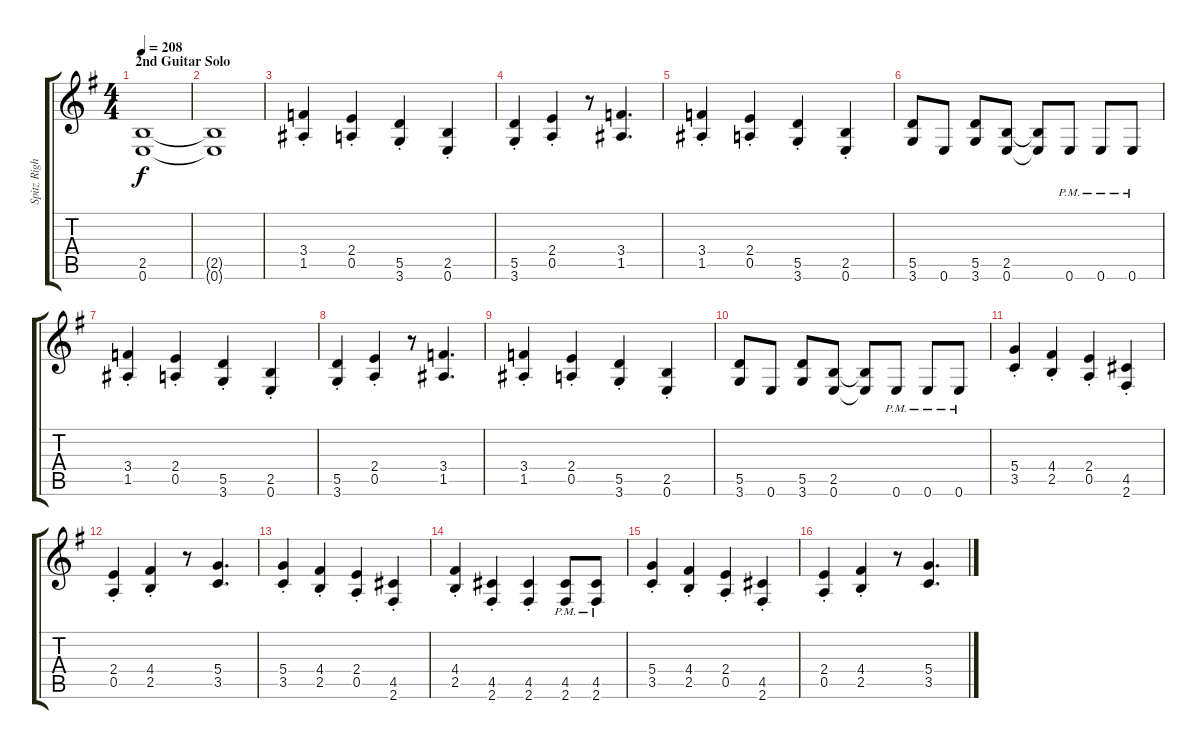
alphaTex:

\track ("Spitz Right Rhy" "Spitz Righ") {instrument distortionguitar}
\staff {score tabs}
\tuning (E4 B3 G3 D3 A2 E2) {hide}
\ts (4 4)
\section ("" "2nd Guitar Solo")
\tempo 208
\clef g2
\ks g
(2.5 0.6).1{dy f} |
(2.5{t} 0.6{t}).1 |
(3.4{st} 1.5{st}).4 (2.4{st} 0.5{st}).4 (5.5{st} 3.6{st}).4 (2.5{st} 0.6{st}).4 |
(5.5{st} 3.6{st}).4 (2.4{st} 0.5{st}).4 r.8 (3.4 1.5).4{d} |
(3.4{st} 1.5{st}).4 (2.4{st} 0.5{st}).4 (5.5{st} 3.6{st}).4 (2.5{st} 0.6{st}).4 |
(5.5 3.6).8 0.6.8 (5.5 3.6).8 (2.5 0.6).8 (2.5{t} 0.6{t}).8 0.6{pm}.8 0.6{pm}.8 0.6{pm}.8 |
(3.4{st} 1.5{st}).4 (2.4{st} 0.5{st}).4 (5.5{st} 3.6{st}).4 (2.5{st} 0.6{st}).4 |
(5.5{st} 3.6{st}).4 (2.4{st} 0.5{st}).4 r.8 (3.4 1.5).4{d} |
(3.4{st} 1.5{st}).4 (2.4{st} 0.5{st}).4 (5.5{st} 3.6{st}).4 (2.5{st} 0.6{st}).4 |
(5.5 3.6).8 0.6.8 (5.5 3.6).8 (2.5 0.6).8 (2.5{t} 0.6{t}).8 0.6{pm}.8 0.6{pm}.8 0.6{pm}.8 |
(5.4{st} 3.5{st}).4 (4.4{st} 2.5{st}).4 (2.4{st} 0.5{st}).4 (4.5{st} 2.6{st}).4 |
(2.4{st} 0.5{st}).4 (4.4{st} 2.5{st}).4 r.8 (5.4 3.5).4{d} |
(5.4{st} 3.5{st}).4 (4.4{st} 2.5{st}).4 (2.4{st} 0.5{st}).4 (4.5{st} 2.6{st}).4 |
(4.4{st} 2.5{st}).4 (4.5{st} 2.6{st}).4 (4.5{st} 2.6{st}).4 (4.5 2.6{pm}).8 (4.5 2.6{pm}).8 |
(5.4{st} 3.5{st}).4 (4.4{st} 2.5{st}).4 (2.4{st} 0.5{st}).4 (4.5{st} 2.6{st}).4 |
(2.4{st} 0.5{st}).4 (4.4{st} 2.5{st}).4 r.8 (5.4 3.5).4{d}
